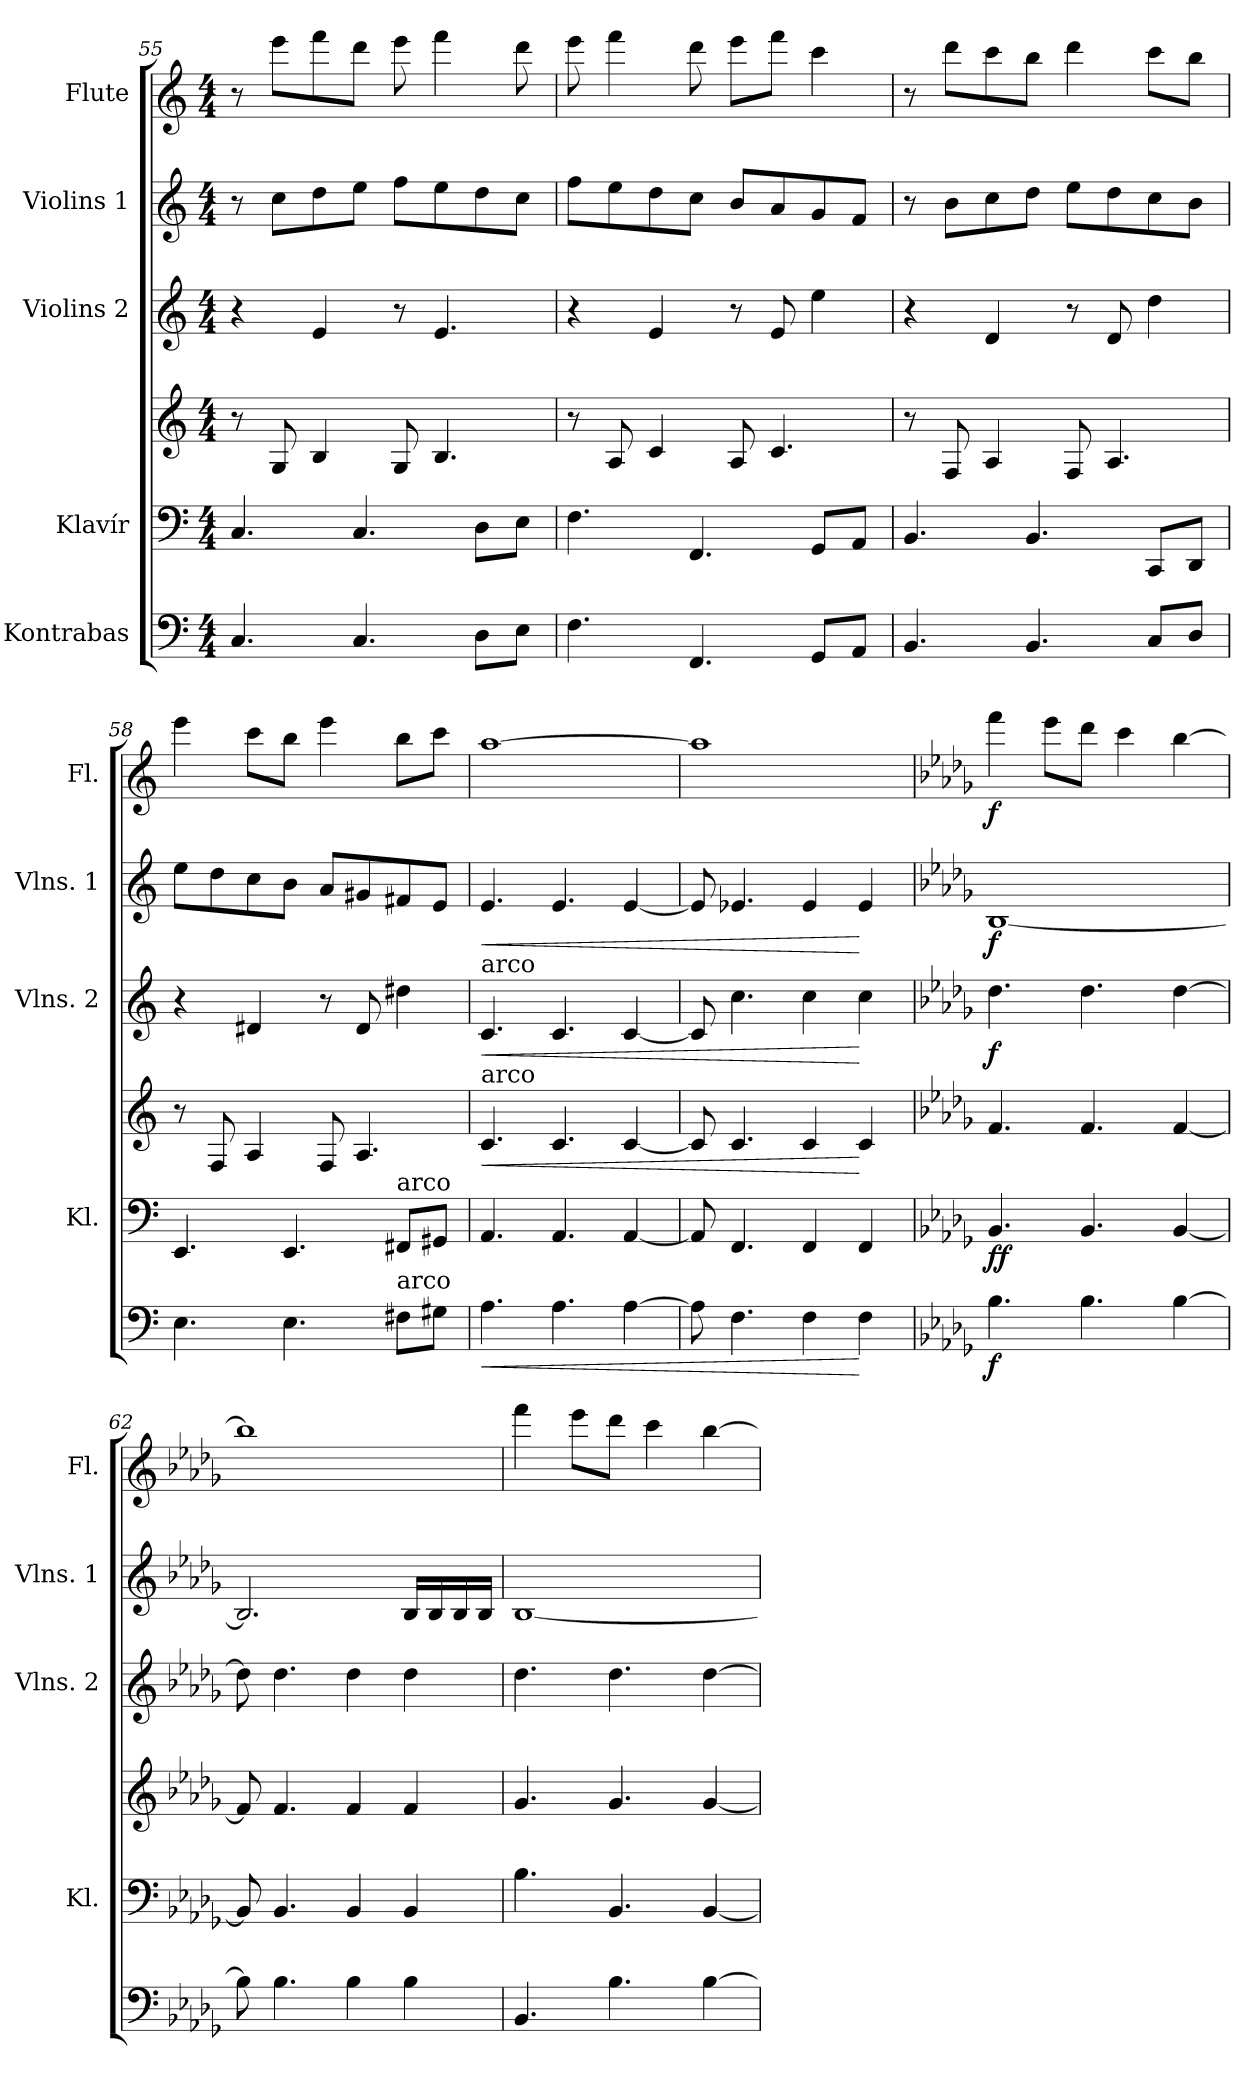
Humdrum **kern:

**kern	**dynam	**kern	**kern	**dynam	**kern	**dynam	**kern	**dynam	**kern	**dynam
*part5	*part5	*part4	*part4	*part4	*part3	*part3	*part2	*part2	*part1	*part1
*staff6	*staff6	*staff5	*staff4	*staff4/5	*staff3	*staff3	*staff2	*staff2	*staff1	*staff1
*I"Kontrabas	*	*I"Klavír	*	*	*I"Violins 2	*	*I"Violins 1	*	*I"Flute	*
*	*	*I'Kl.	*	*	*I'Vlns. 2	*	*I'Vlns. 1	*	*I'Fl.	*
!!LO:PB:g=z
*clefF4	*	*clefF4	*clefG2	*	*clefG2	*	*clefG2	*	*clefG2	*
*ITrd7c12	*	*	*	*	*	*	*	*	*	*
*k[]	*	*k[]	*k[]	*	*k[]	*	*k[]	*	*k[]	*
*M4/4	*	*M4/4	*M4/4	*	*M4/4	*	*M4/4	*	*M4/4	*
=55	=55	=55	=55	=55	=55	=55	=55	=55	=55	=55
4.CC/	.	4.C/	8r	.	4r	.	8r	.	8r	.
.	.	.	8G/	.	.	.	8cc\L	.	8eee\L	.
.	.	.	4B/	.	4e/	.	8dd\	.	8fff\	.
4.CC/	.	4.C/	.	.	.	.	8ee\J	.	8ddd\J	.
.	.	.	8G/	.	8r	.	8ff\L	.	8eee\	.
.	.	.	4.B/	.	4.e/	.	8ee\	.	4fff\	.
8DD\L	.	8D\L	.	.	.	.	8dd\	.	.	.
8EE\J	.	8E\J	.	.	.	.	8cc\J	.	8ddd\	.
=56	=56	=56	=56	=56	=56	=56	=56	=56	=56	=56
4.FF\	.	4.F\	8r	.	4r	.	8ff\L	.	8eee\	.
.	.	.	8A/	.	.	.	8ee\	.	4fff\	.
.	.	.	4c/	.	4e/	.	8dd\	.	.	.
4.FFF/	.	4.FF/	.	.	.	.	8cc\J	.	8ddd\	.
.	.	.	8A/	.	8r	.	8b/L	.	8eee\L	.
.	.	.	4.c/	.	8e/	.	8a/	.	8fff\J	.
8GGG/L	.	8GG/L	.	.	4ee\	.	8g/	.	4ccc\	.
8AAA/J	.	8AA/J	.	.	.	.	8f/J	.	.	.
=57	=57	=57	=57	=57	=57	=57	=57	=57	=57	=57
4.BBB/	.	4.BB/	8r	.	4r	.	8r	.	8r	.
.	.	.	8F/	.	.	.	8b\L	.	8ddd\L	.
.	.	.	4A/	.	4d/	.	8cc\	.	8ccc\	.
4.BBB/	.	4.BB/	.	.	.	.	8dd\J	.	8bb\J	.
.	.	.	8F/	.	8r	.	8ee\L	.	4ddd\	.
.	.	.	4.A/	.	8d/	.	8dd\	.	.	.
8CC/L	.	8CC/L	.	.	4dd\	.	8cc\	.	8ccc\L	.
8DD/J	.	8DD/J	.	.	.	.	8b\J	.	8bb\J	.
=58	=58	=58	=58	=58	=58	=58	=58	=58	=58	=58
4.EE\	.	4.EE/	8r	.	4r	.	8ee\L	.	4eee\	.
.	.	.	8F/	.	.	.	8dd\	.	.	.
.	.	.	4A/	.	4d#X/	.	8cc\	.	8ccc\L	.
4.EE\	.	4.EE/	.	.	.	.	8b\J	.	8bb\J	.
.	.	.	8F/	.	8r	.	8a/L	.	4eee\	.
.	.	.	4.A/	.	8d#/	.	8g#X/	.	.	.
!	!	!LO:TX:a:t=arco	!	!	!	!	!	!	!	!
!LO:TX:a:t=arco	!	!	!	!	!	!	!	!	!	!
8FF#X\L	.	8FF#X/L	.	.	4dd#X\	.	8f#X/	.	8bb\L	.
8GG#X\J	.	8GG#X/J	.	.	.	.	8e/J	.	8ccc\J	.
=59	=59	=59	=59	=59	=59	=59	=59	=59	=59	=59
!	!	!	!	!	!LO:TX:a:t=arco	!	!	!	!	!
!	!	!	!LO:TX:a:t=arco	!	!	!	!	!	!	!
!	!LO:HP:b	!	!	!LO:HP:b	!	!LO:HP:b	!	!LO:HP:b	!	!
4.AA\	<	4.AA/	4.c/	<	4.c/	<	4.e/	<	[1aa	.
4.AA\	.	4.AA/	4.c/	.	4.c/	.	4.e/	.	.	.
[4AA\	.	[4AA/	[4c/	.	[4c/	.	[4e/	.	.	.
=60	=60	=60	=60	=60	=60	=60	=60	=60	=60	=60
8AA\]	.	8AA/]	8c/]	.	8c/]	.	8e/]	.	1aa]	.
4.FF\	.	4.FF/	4.c/	.	4.cc\	.	4.e-X/	.	.	.
4FF\	.	4FF/	4c/	.	4cc\	.	4e-/	.	.	.
4FF\	[	4FF/	4c/	[	4cc\	[	4e-/	[	.	.
=61	=61	=61	=61	=61	=61	=61	=61	=61	=61	=61
*k[b-e-a-d-g-]	*	*k[b-e-a-d-g-]	*k[b-e-a-d-g-]	*	*k[b-e-a-d-g-]	*	*k[b-e-a-d-g-]	*	*k[b-e-a-d-g-]	*
!	!LO:DY:b	!	!	!LO:DY:b=2	!	!	!	!	!	!
!	!	!	!	!LO:DY:n=1:b	!	!LO:DY:b	!	!LO:DY:b	!	!LO:DY:b
4.BB-\	f	4.BB-/	4.f/	f f	4.dd-\	f	[1B-	f	4fff\	f
.	.	.	.	.	.	.	.	.	8eee-\L	.
4.BB-\	.	4.BB-/	4.f/	.	4.dd-\	.	.	.	8ddd-\J	.
.	.	.	.	.	.	.	.	.	4ccc\	.
[4BB-\	.	[4BB-/	[4f/	.	[4dd-\	.	.	.	[4bb-\	.
=62	=62	=62	=62	=62	=62	=62	=62	=62	=62	=62
8BB-\]	.	8BB-/]	8f/]	.	8dd-\]	.	2.B-/]	.	1bb-]	.
4.BB-\	.	4.BB-/	4.f/	.	4.dd-\	.	.	.	.	.
4BB-\	.	4BB-/	4f/	.	4dd-\	.	.	.	.	.
4BB-\	.	4BB-/	4f/	.	4dd-\	.	16B-/LL	.	.	.
.	.	.	.	.	.	.	16B-/	.	.	.
.	.	.	.	.	.	.	16B-/	.	.	.
.	.	.	.	.	.	.	16B-/JJ	.	.	.
!!LO:LB:g=z
=63	=63	=63	=63	=63	=63	=63	=63	=63	=63	=63
4.BBB-/	.	4.B-\	4.g-/	.	4.dd-\	.	[1B-	.	4fff\	.
.	.	.	.	.	.	.	.	.	8eee-\L	.
4.BB-\	.	4.BB-/	4.g-/	.	4.dd-\	.	.	.	8ddd-\J	.
.	.	.	.	.	.	.	.	.	4ccc\	.
[4BB-\	.	[4BB-/	[4g-/	.	[4dd-\	.	.	.	[4bb-\	.
=	=	=	=	=	=	=	=	=	=	=
*-	*-	*-	*-	*-	*-	*-	*-	*-	*-	*-
